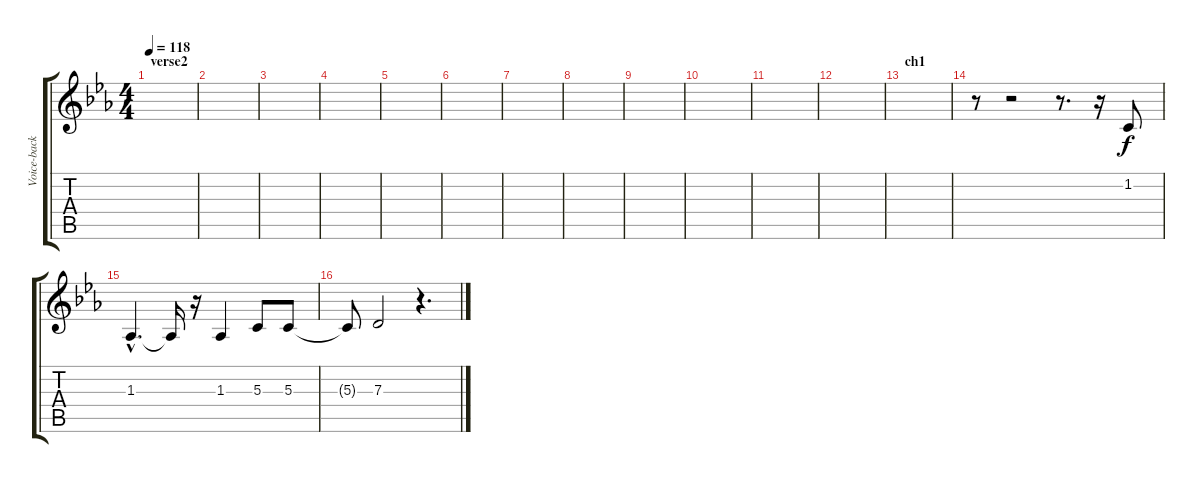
\track ("Voice-backs2" "Voice-back") {instrument tenorsax}
\staff {score tabs}
\tuning (E4 B3 G3 D3 A2 E2) {hide}
\ts (4 4)
\section ("" "verse2")
\tempo 118
\clef g2
\ks cminor
|
|
|
|
|
|
|
|
|
|
|
|
\section ("" "ch1")
|
r.8 r.2 r.8{d} r.16 1.2.8 |
1.3{hac}.4{d dy f} 1.3{t}.16 r.16 1.3.4 5.3.8 5.3.8 |
5.3{t}.8 7.3.2 r.4{d}
